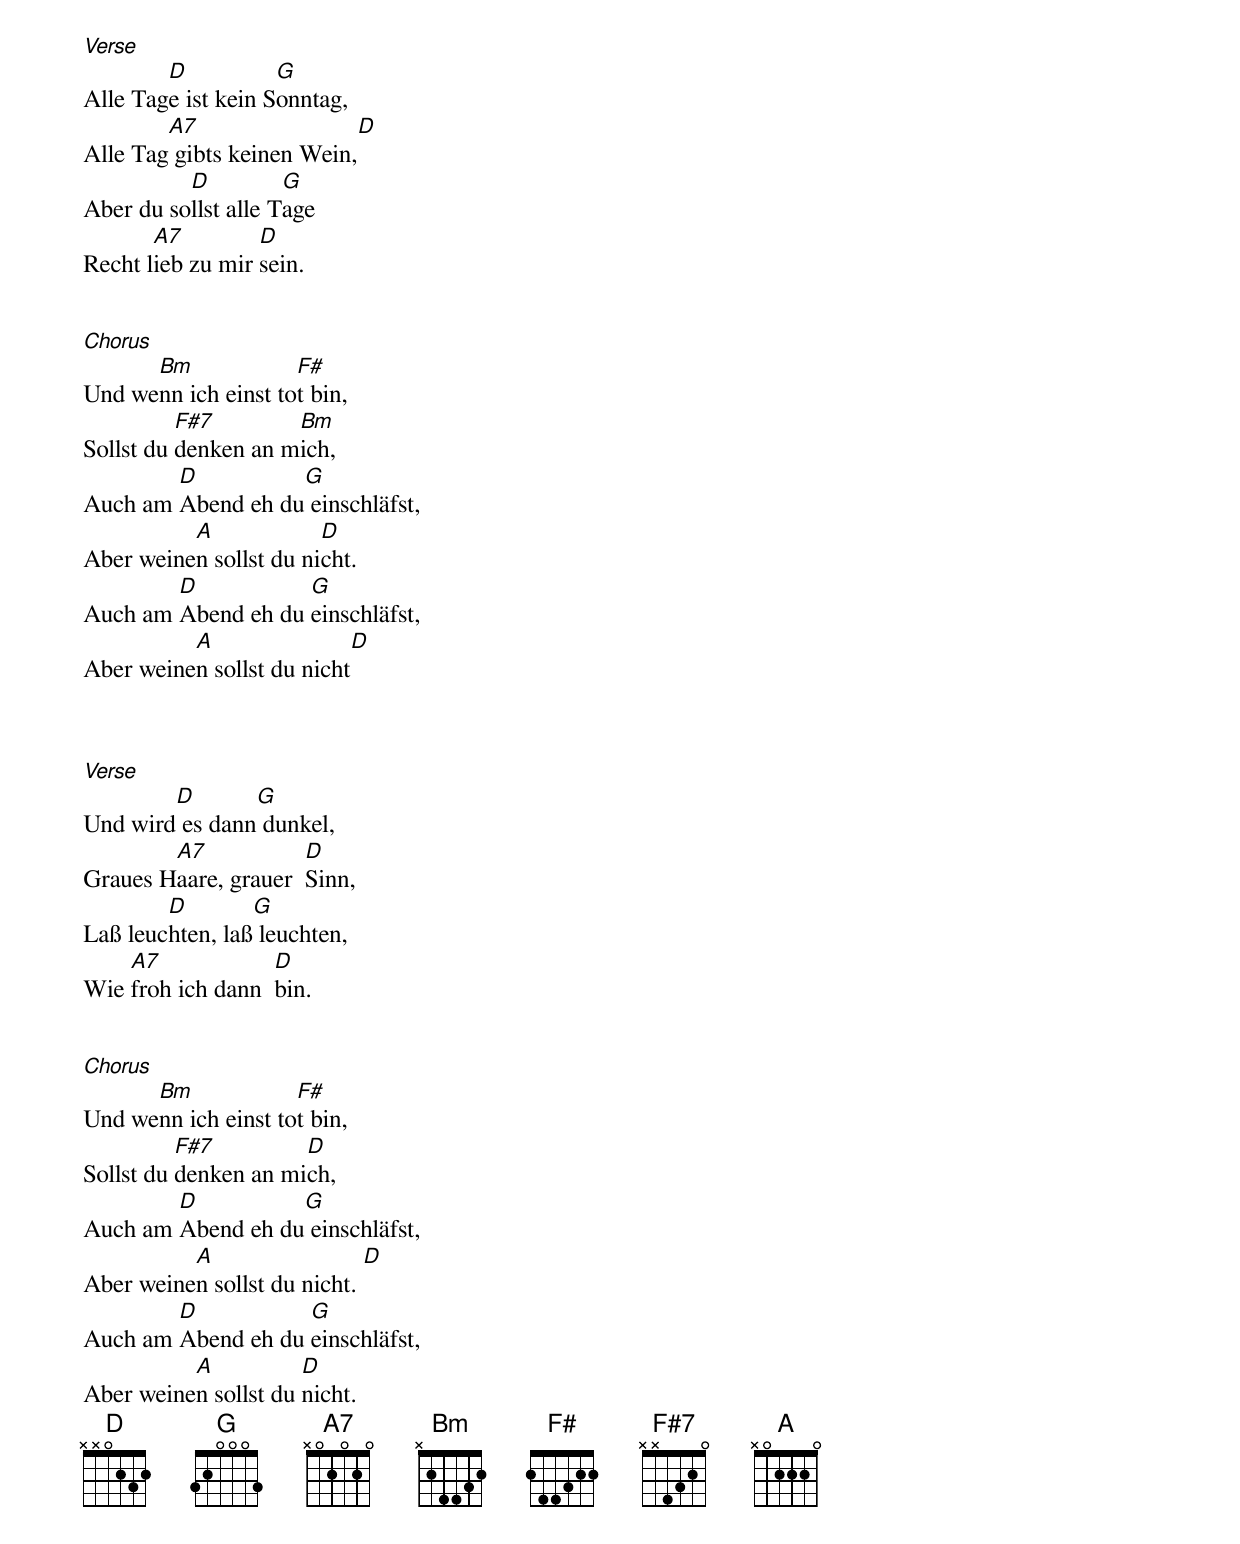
[Verse]
Alle Tag[D]e ist kein S[G]onntag,
Alle Tag[A7] gibts keinen Wein,[D]
Aber du so[D]llst alle T[G]age
Recht l[A7]ieb zu mir [D]sein.


[Chorus]
Und we[Bm]nn ich einst to[F#]t bin,
Sollst du [F#7]denken an m[Bm]ich,
Auch am [D]Abend eh du[G] einschläfst,
Aber weine[A]n sollst du ni[D]cht.
Auch am [D]Abend eh du [G]einschläfst,
Aber weine[A]n sollst du nicht[D]



[Verse]
Und wird[D] es dann[G] dunkel,
Graues H[A7]aare, grauer  [D]Sinn,
Laß leuc[D]hten, laß[G] leuchten,
Wie [A7]froh ich dann  [D]bin.


[Chorus]
Und we[Bm]nn ich einst to[F#]t bin,
Sollst du [F#7]denken an mi[D]ch,
Auch am [D]Abend eh du[G] einschläfst,
Aber weine[A]n sollst du nicht. [D]
Auch am [D]Abend eh du [G]einschläfst,
Aber weine[A]n sollst du [D]nicht.
